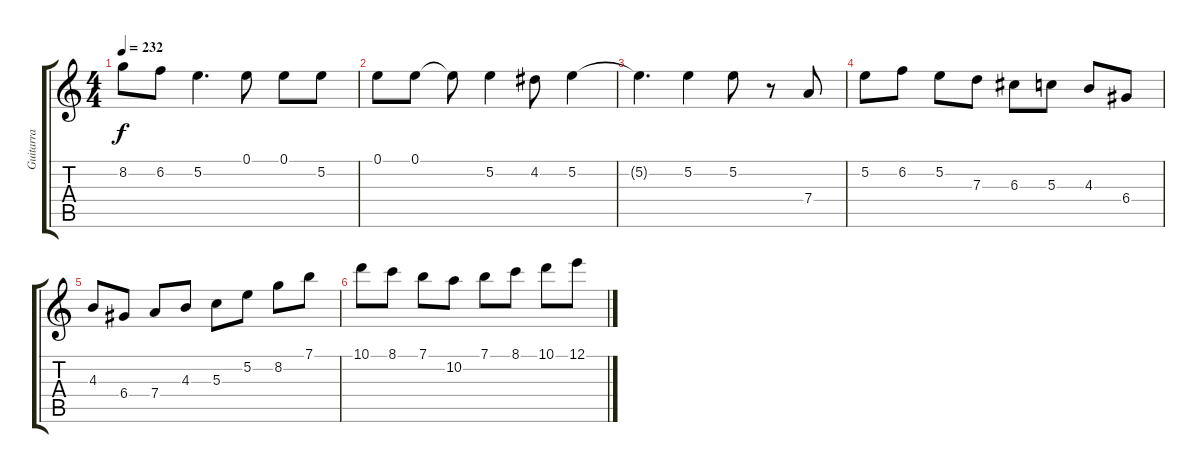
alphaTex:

\track ("Guitarra" "Guitarra") {instrument electricguitarjazz}
\staff {score tabs}
\tuning (E4 B3 G3 D3 A2 E2) {hide}
\ts (4 4)
\tempo 232
\clef g2
\ks c
8.2.8{dy f} 6.2.8 5.2.4{d} 0.1.8 0.1.8 5.2.8 |
0.1.8 0.1.8 0.1{t}.8 5.2.4 4.2.8 5.2.4 |
5.2{t}.4{d} 5.2.4 5.2.8 r.8 7.4.8 |
5.2.8 6.2.8 5.2.8 7.3.8 6.3.8 5.3.8 4.3.8 6.4.8 |
4.3.8 6.4.8 7.4.8 4.3.8 5.3.8 5.2.8 8.2.8 7.1.8 |
10.1.8 8.1.8 7.1.8 10.2.8 7.1.8 8.1.8 10.1.8 12.1.8
